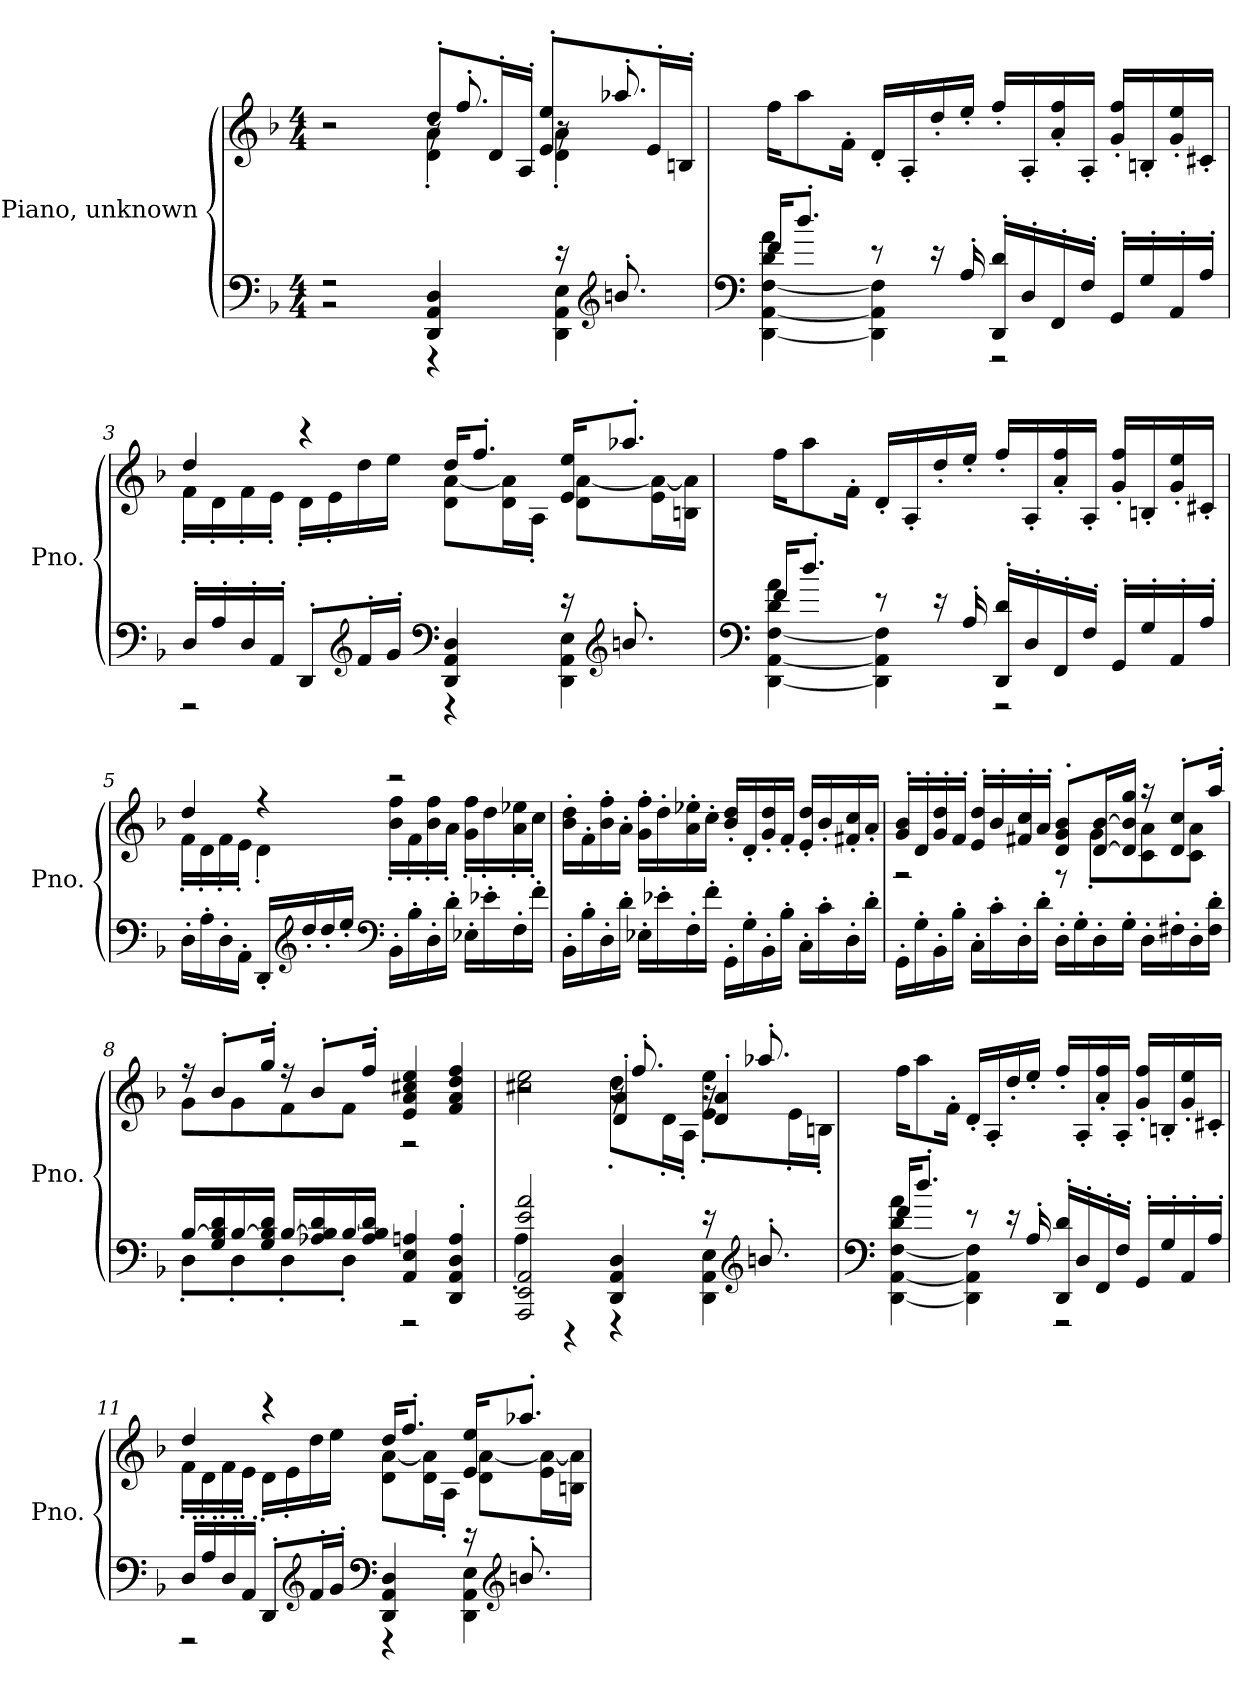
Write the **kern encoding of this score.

**kern	**kern
*part1	*part1
*staff2	*staff1
*I"Piano, unknown	*
*I'Pno.	*
*clefF4	*clefG2
*k[b-]	*k[b-]
*M4/4	*M4/4
*MM120	*MM120
=1	=1
*^	*^
*	*	*	*^
2r	2r	2r	2r	2r
4DD/ 4AA/ 4D/	4r	16r	4d\' 4a\'	8dd'/L
.	.	8.ff'/	.	.
.	.	.	.	16d'/L
.	.	.	.	16A'/JJ
16r	4DD\ 4AA\ 4E\	16r	4d\' 4a\'	8e/' 8ee/'L
*clefG2	*	*	*	*
8.bn'/	.	8.aa-X'/	.	.
.	.	.	.	16e'/L
.	.	.	.	16Bn'/JJ
*	*	*v	*v	*v
=2	=2	=2
*clefF4	*	*
16f/KL	[4DD\ [4AA\ [4F\ 4d\ 4a\	16ff\KL
8.dd'/J	.	8aa\
.	.	16f'\Jk
8r	4DD\] 4AA\] 4F\]	16d'/LL
.	.	16A'/
16r	.	16dd'/
16A'/	.	16ee'/JJ
16DD/' 16d/'LL	2r	16ff'/LL
16D'/	.	16A'/
16FF'/	.	16a/' 16ff/'
16F'/JJ	.	16A'/JJ
16GG'/LL	.	16g/' 16ff/'LL
16G'/	.	16Bn'/
16AA'/	.	16g/' 16ee/'
16A'/JJ	.	16c#X'/JJ
!!LO:LB:g=z
=3	=3	=3
*	*	*^
16D'/LL	2r	4dd/	16f'\LL
16A'/	.	.	16d'\
16D'/	.	.	16f'\
16AA'/JJ	.	.	16e'\JJ
8DD'/L	.	4r	16d'\LL
.	.	.	16e'\
*clefG2	*	*	*
16f'/L	.	.	16dd\
16g'/JJ	.	.	16ee\JJ
*clefF4	*	*	*
4DD/ 4AA/ 4D/	4r	16dd/KL	8d\ [8a\L
.	.	8.ff'/J	.
.	.	.	16d\ 16a\]L
.	.	.	16A'\JJ
16r	4DD\ 4AA\ 4E\	16e/ 16ee/KL	8d\ [8a\L
*clefG2	*	*	*
8.bn'/	.	8.aa-X'/J	.
.	.	.	16e\ 16a\_L
.	.	.	16Bn\ 16a\]JJ
*	*	*v	*v
=4	=4	=4
*clefF4	*	*
16f/KL	[4DD\ [4AA\ [4F\ 4d\ 4a\	16ff\KL
8.dd'/J	.	8aa\
.	.	16f'\Jk
8r	4DD\] 4AA\] 4F\]	16d'/LL
.	.	16A'/
16r	.	16dd'/
16A'/	.	16ee'/JJ
16DD/' 16d/'LL	2r	16ff'/LL
16D'/	.	16A'/
16FF'/	.	16a/' 16ff/'
16F'/JJ	.	16A'/JJ
16GG'/LL	.	16g/' 16ff/'LL
16G'/	.	16Bn'/
16AA'/	.	16g/' 16ee/'
16A'/JJ	.	16c#X'/JJ
*v	*v	*
!!LO:LB:g=z
=5	=5
*	*^
16D'\LL	4dd/	16f'\LL
16A'\	.	16d'\
16D'\	.	16f'\
16AA'\JJ	.	16e'\JJ
16DD'/LL	4r	4d'\
*clefG2	*	*
16dd'/	.	.
16dd'/	.	.
16ee'/JJ	.	.
*clefF4	*	*
16BB-'\LL	2r	16b-\' 16ff\'LL
16B-'\	.	16f'\
16D'\	.	16b-\' 16ff\'
16d'\JJ	.	16a'\JJ
16E-X'\LL	.	16g\' 16ff\'LL
16e-X'\	.	16dd'\
16F'\	.	16a\' 16ee-X\'
16f'\JJ	.	16cc'\JJ
*	*v	*v
=6	=6
16BB-'\LL	16b-\' 16dd\'LL
16B-'\	16f'\
16D'\	16b-\' 16ff\'
16d'\JJ	16a'\JJ
16E-X'\LL	16g\' 16ff\'LL
16e-X'\	16dd'\
16F'\	16a\' 16ee-X\'
16f'\JJ	16cc'\JJ
16GG'\LL	16b-/' 16dd/'LL
16G'\	16d'/
16BB-'\	16g/' 16dd/'
16B-'\JJ	16f'/JJ
16C'\LL	16e/' 16dd/'LL
16c'\	16b-'/
16D'\	16f#X/' 16cc/'
16d'\JJ	16a'/JJ
!!LO:LB:g=z
=7	=7
*	*^
16GG'\LL	16g/' 16b-/'LL	2r
16G'\	16d'/	.
16BB-'\	16g/' 16dd/'	.
16B-'\JJ	16f'/JJ	.
16C'\LL	16e/' 16dd/'LL	.
16c'\	16b-'/	.
16D'\	16f#X/' 16cc/'	.
16d'\JJ	16a'/JJ	.
16D'\LL	8d/' 8g/' 8b-/'L	8r
16G'\	.	.
16D'\	[16d/ [16b-/L	8g'\L
16G'\JJ	16d/] 16b-/] 16gg/JJ	.
16D'\LL	16r	8c\ 8a\
16F#X'\	8d/' 8cc/'L	.
16D'\	.	8c\ 8a\J
16F#\' 16d\'JJ	16aa'/Jk	.
=8	=8	=8
*^	*	*
[16B-/LL	8D'\L	16r	8g\L
16G/ 16B-/] 16d/	.	8b-'/L	.
[16B-/	8D'\	.	8g\
16G/ 16B-/] 16d/JJ	.	16gg'/Jk	.
[16B-/LL	8D'\	16r	8f\
16A-X/ 16B-/] 16d/	.	8b-'/L	.
[16B-/	8D'\J	.	8f\J
16A-/ 16B-/] 16d/JJ	.	16ff'/Jk	.
4AA/ 4E/ 4An/	2r	4e/ 4a/ 4cc#X/ 4ee/	2r
4DD/' 4AA/' 4D/' 4A/'	.	4f/ 4a/ 4dd/ 4ff/	.
!!LO:LB:g=z
=9	=9	=9	=9
*	*	*	*^
2AAA/ 2EE/ 2AA/ 2e/ 2a/	4A'\	2r	2cc#X\ 2ee\	2r
.	4r	.	.	.
4DD/ 4AA/ 4D/	4r	16r	8dd'\L	4d/' 4a/'
.	.	8.ff'/	.	.
.	.	.	16d'\L	.
.	.	.	16A'\JJ	.
16r	4DD\ 4AA\ 4E\	16r	8e\' 8ee\'L	4d/' 4a/'
*clefG2	*	*	*	*
8.bn'/	.	8.aa-X'/	.	.
.	.	.	16e'\L	.
.	.	.	16Bn'\JJ	.
*	*	*v	*v	*v
=10	=10	=10
*clefF4	*	*
16f/KL	[4DD\ [4AA\ [4F\ 4d\ 4a\	16ff\KL
8.dd'/J	.	8aa\
.	.	16f'\Jk
8r	4DD\] 4AA\] 4F\]	16d'/LL
.	.	16A'/
16r	.	16dd'/
16A'/	.	16ee'/JJ
16DD/' 16d/'LL	2r	16ff'/LL
16D'/	.	16A'/
16FF'/	.	16a/' 16ff/'
16F'/JJ	.	16A'/JJ
16GG'/LL	.	16g/' 16ff/'LL
16G'/	.	16Bn'/
16AA'/	.	16g/' 16ee/'
16A'/JJ	.	16c#X'/JJ
!!LO:LB:g=z
=11	=11	=11
*	*	*^
16D'/LL	2r	4dd/	16f'\LL
16A'/	.	.	16d'\
16D'/	.	.	16f'\
16AA'/JJ	.	.	16e'\JJ
8DD'/L	.	4r	16d'\LL
.	.	.	16e'\
*clefG2	*	*	*
16f'/L	.	.	16dd\
16g'/JJ	.	.	16ee\JJ
*clefF4	*	*	*
4DD/ 4AA/ 4D/	4r	16dd/KL	8d\ [8a\L
.	.	8.ff'/J	.
.	.	.	16d\ 16a\]L
.	.	.	16A'\JJ
16r	4DD\ 4AA\ 4E\	16e/ 16ee/KL	8d\ [8a\L
*clefG2	*	*	*
8.bn'/	.	8.aa-X'/J	.
.	.	.	16e\ 16a\_L
.	.	.	16Bn\ 16a\]JJ
*v	*v	*	*
*	*v	*v
=	=
*-	*-
